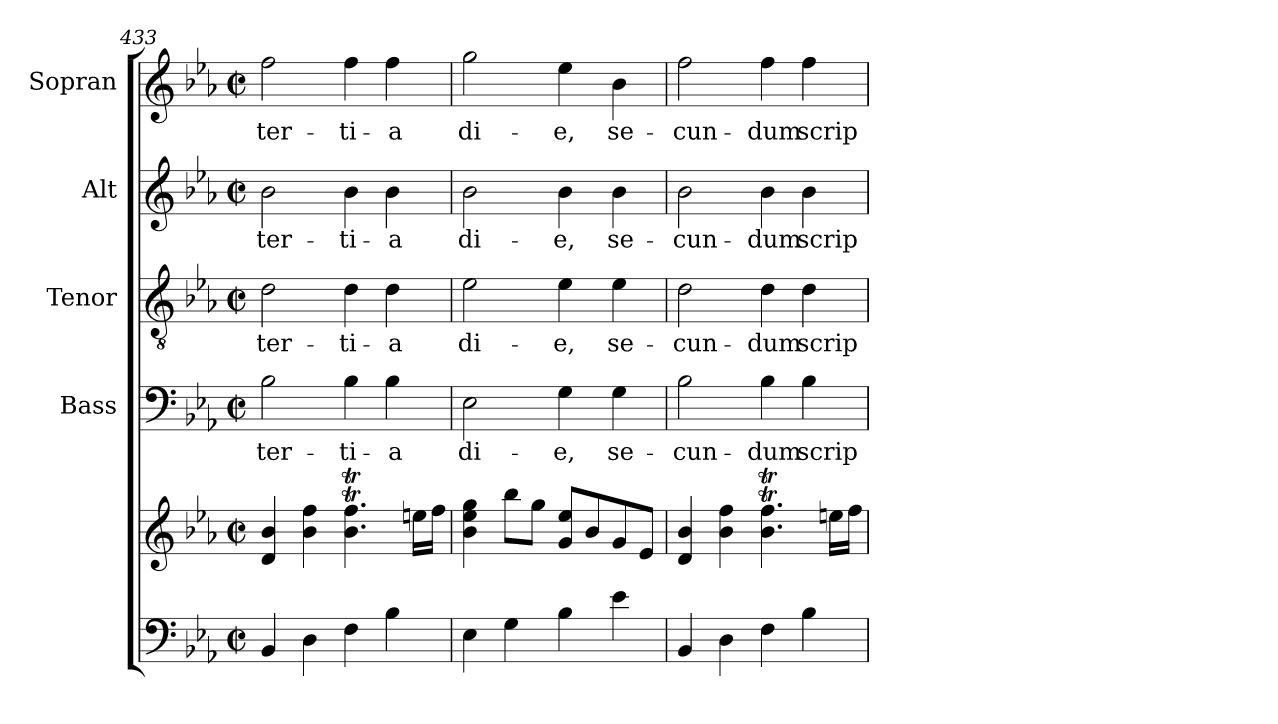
**kern	**kern	**kern	**text	**kern	**text	**kern	**text	**kern	**text
*part5	*part5	*part4	*part4	*part3	*part3	*part2	*part2	*part1	*part1
*staff6	*staff5	*staff4	*staff4	*staff3	*staff3	*staff2	*staff2	*staff1	*staff1
*	*	*I"Bass	*	*I"Tenor	*	*I"Alt	*	*I"Sopran	*
*	*	*I'B.	*	*I'T.	*	*I'A.	*	*I'S.	*
*clefF4	*clefG2	*clefF4	*	*clefGv2	*	*clefG2	*	*clefG2	*
*k[b-e-a-]	*k[b-e-a-]	*k[b-e-a-]	*	*k[b-e-a-]	*	*k[b-e-a-]	*	*k[b-e-a-]	*
*E-:	*E-:	*E-:	*	*E-:	*	*E-:	*	*E-:	*
*M2/2	*M2/2	*M2/2	*	*M2/2	*	*M2/2	*	*M2/2	*
*met(c|)	*met(c|)	*met(c|)	*	*met(c|)	*	*met(c|)	*	*met(c|)	*
=433	=433	=433	=433	=433	=433	=433	=433	=433	=433
!	!	!	!LO:LY:b	!	!LO:LY:b	!	!LO:LY:b	!	!LO:LY:b
4BB-/	4d/ 4b-/	2B-\	ter-	2d\	ter-	2b-\	ter-	2ff\	ter-
4D\	4b-\ 4ff\	.	.	.	.	.	.	.	.
!	!	!	!LO:LY:b	!	!LO:LY:b	!	!LO:LY:b	!	!LO:LY:b
4F\	4.b-\T 4.ff\T	4B-\	-ti-	4d\	-ti-	4b-\	-ti-	4ff\	-ti-
!	!	!	!LO:LY:b	!	!LO:LY:b	!	!LO:LY:b	!	!LO:LY:b
4B-\	.	4B-\	-a	4d\	-a	4b-\	-a	4ff\	-a
.	16een\LL	.	.	.	.	.	.	.	.
.	16ff\JJ	.	.	.	.	.	.	.	.
=434	=434	=434	=434	=434	=434	=434	=434	=434	=434
!	!	!	!LO:LY:b	!	!LO:LY:b	!	!LO:LY:b	!	!LO:LY:b
4E-\	4b-\ 4ee-\ 4gg\	2E-\	di-	2e-\	di-	2b-\	di-	2gg\	di-
4G\	8bb-\L	.	.	.	.	.	.	.	.
.	8gg\J	.	.	.	.	.	.	.	.
!	!	!	!LO:LY:b	!	!LO:LY:b	!	!LO:LY:b	!	!LO:LY:b
4B-\	8g/ 8ee-/L	4G\	-e,	4e-\	-e,	4b-\	-e,	4ee-\	-e,
.	8b-/	.	.	.	.	.	.	.	.
!	!	!	!LO:LY:b	!	!LO:LY:b	!	!LO:LY:b	!	!LO:LY:b
4e-\	8g/	4G\	se-	4e-\	se-	4b-\	se-	4b-\	se-
.	8e-/J	.	.	.	.	.	.	.	.
=435	=435	=435	=435	=435	=435	=435	=435	=435	=435
!	!	!	!LO:LY:b	!	!LO:LY:b	!	!LO:LY:b	!	!LO:LY:b
4BB-/	4d/ 4b-/	2B-\	-cun-	2d\	-cun-	2b-\	-cun-	2ff\	-cun-
4D\	4b-\ 4ff\	.	.	.	.	.	.	.	.
!	!	!	!LO:LY:b	!	!LO:LY:b	!	!LO:LY:b	!	!LO:LY:b
4F\	4.b-\T 4.ff\T	4B-\	-dum	4d\	-dum	4b-\	-dum	4ff\	-dum
!	!	!	!LO:LY:b	!	!LO:LY:b	!	!LO:LY:b	!	!LO:LY:b
4B-\	.	4B-\	scrip-	4d\	scrip-	4b-\	scrip-	4ff\	scrip-
.	16een\LL	.	.	.	.	.	.	.	.
.	16ff\JJ	.	.	.	.	.	.	.	.
=	=	=	=	=	=	=	=	=	=
*-	*-	*-	*-	*-	*-	*-	*-	*-	*-
